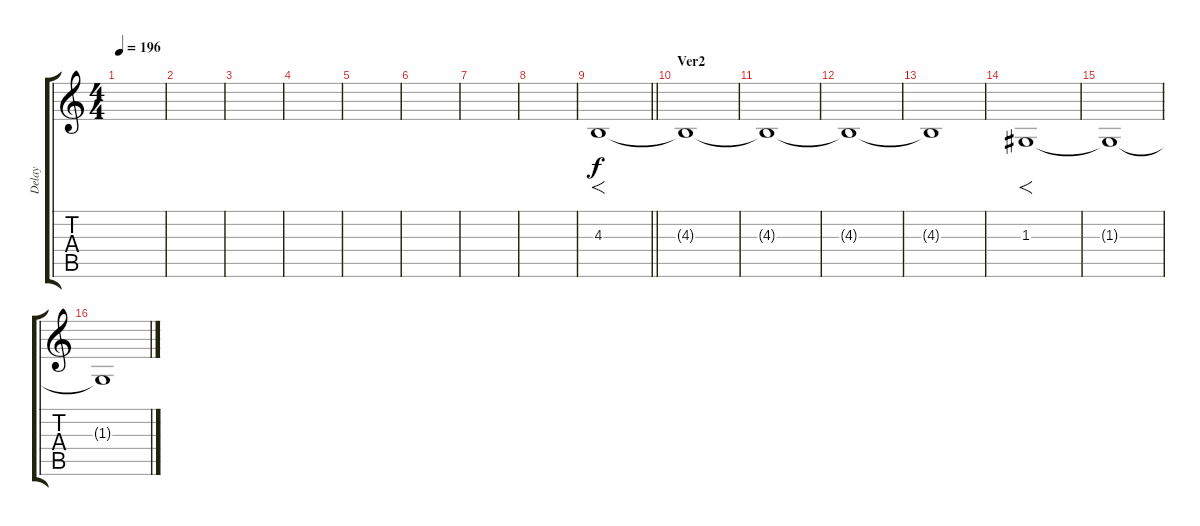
\track ("Delay" "Delay") {instrument stringensemble1}
\staff {score tabs}
\tuning (E4 B3 G3 D3 A2 E2) {hide}
\ts (4 4)
\tempo 196
\clef g2
\ks c
|
|
|
|
|
|
|
|
\barLineRight lightlight
4.3.1{f} |
\section ("" "Ver2")
4.3{t}.1 |
4.3{t}.1 |
4.3{t}.1 |
4.3{t}.1 |
1.3.1{f} |
1.3{t}.1 |
1.3{t}.1
